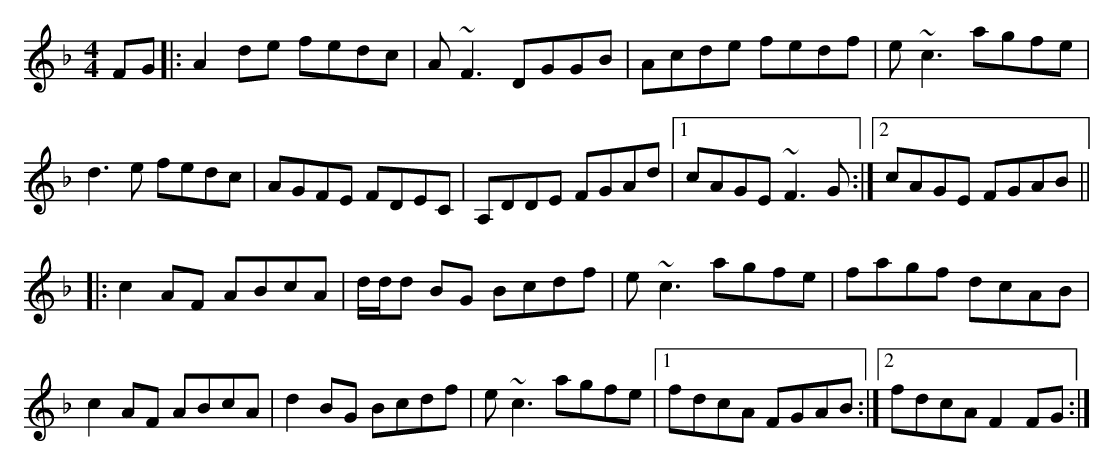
X:1
M:4/4
K:F
FG|:A2 de fedc|A~F3 DGGB|Acde fedf|e~c3 agfe|
d3 e fedc|AGFE FDEC|A,DDE FGAd|1 cAGE ~F3G:|2 cAGE FGAB||
|:c2 AF ABcA|d/d/d BG Bcdf|e~c3 agfe|fagf dcAB|
c2 AF ABcA|d2 BG Bcdf|e~c3 agfe|1 fdcA FGAB:|2 fdcA F2 FG:|
